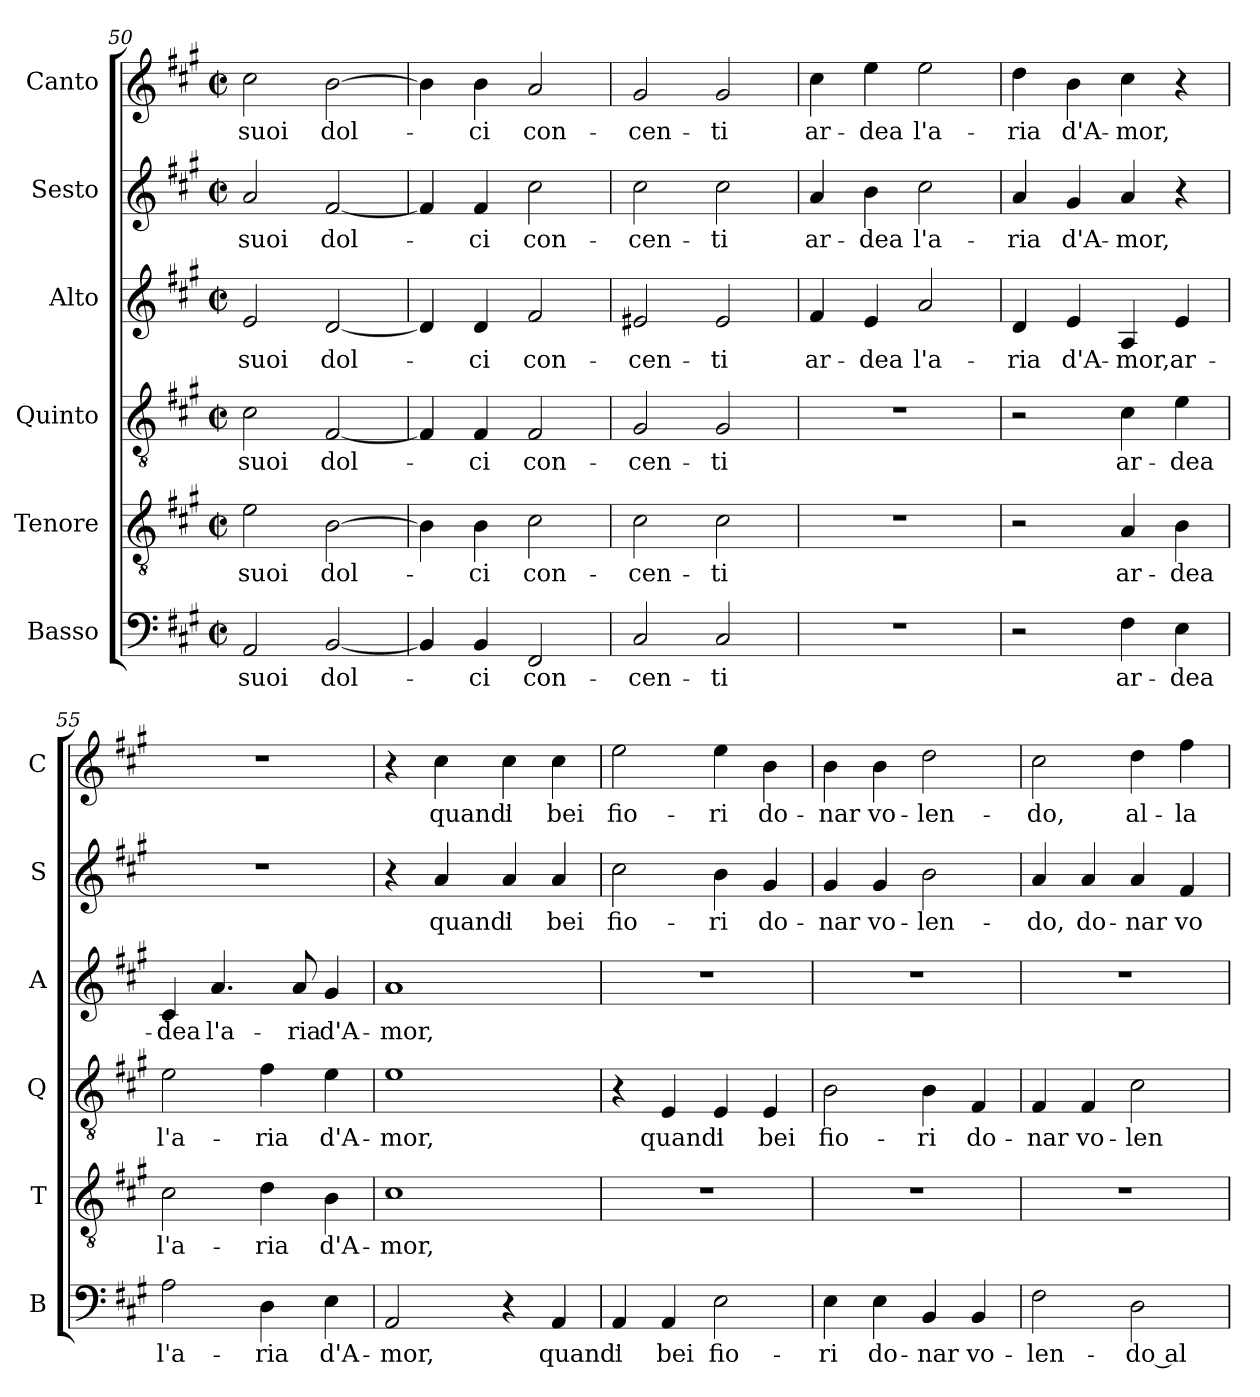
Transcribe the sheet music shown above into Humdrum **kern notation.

**kern	**text	**kern	**text	**kern	**text	**kern	**text	**kern	**text	**kern	**text
*part6	*part6	*part5	*part5	*part4	*part4	*part3	*part3	*part2	*part2	*part1	*part1
*staff6	*staff6	*staff5	*staff5	*staff4	*staff4	*staff3	*staff3	*staff2	*staff2	*staff1	*staff1
*I"Basso	*	*I"Tenore	*	*I"Quinto	*	*I"Alto	*	*I"Sesto	*	*I"Canto	*
*I'B	*	*I'T	*	*I'Q	*	*I'A	*	*I'S	*	*I'C	*
*clefF4	*	*clefGv2	*	*clefGv2	*	*clefG2	*	*clefG2	*	*clefG2	*
*k[f#c#g#]	*	*k[f#c#g#]	*	*k[f#c#g#]	*	*k[f#c#g#]	*	*k[f#c#g#]	*	*k[f#c#g#]	*
*A:	*	*A:	*	*A:	*	*A:	*	*A:	*	*A:	*
*M2/2	*	*M2/2	*	*M2/2	*	*M2/2	*	*M2/2	*	*M2/2	*
*met(c|)	*	*met(c|)	*	*met(c|)	*	*met(c|)	*	*met(c|)	*	*met(c|)	*
=50	=50	=50	=50	=50	=50	=50	=50	=50	=50	=50	=50
!	!LO:LY:b	!	!LO:LY:b	!	!LO:LY:b	!	!LO:LY:b	!	!LO:LY:b	!	!LO:LY:b
2AA/	suoi	2e\	suoi	2c#\	suoi	2e/	suoi	2a/	suoi	2cc#\	suoi
!	!LO:LY:b	!	!LO:LY:b	!	!LO:LY:b	!	!LO:LY:b	!	!LO:LY:b	!	!LO:LY:b
[2BB/	dol-	[2B\	dol-	[2F#/	dol-	[2d/	dol-	[2f#/	dol-	[2b\	dol-
=51	=51	=51	=51	=51	=51	=51	=51	=51	=51	=51	=51
4BB/]	.	4B\]	.	4F#/]	.	4d/]	.	4f#/]	.	4b\]	.
!	!LO:LY:b	!	!LO:LY:b	!	!LO:LY:b	!	!LO:LY:b	!	!LO:LY:b	!	!LO:LY:b
4BB/	-ci	4B\	-ci	4F#/	-ci	4d/	-ci	4f#/	-ci	4b\	-ci
!	!LO:LY:b	!	!LO:LY:b	!	!LO:LY:b	!	!LO:LY:b	!	!LO:LY:b	!	!LO:LY:b
2FF#/	con-	2c#\	con-	2F#/	con-	2f#/	con-	2cc#\	con-	2a/	con-
=52	=52	=52	=52	=52	=52	=52	=52	=52	=52	=52	=52
!	!LO:LY:b	!	!LO:LY:b	!	!LO:LY:b	!	!LO:LY:b	!	!LO:LY:b	!	!LO:LY:b
2C#/	-cen-	2c#\	-cen-	2G#/	-cen-	2e#X/	-cen-	2cc#\	-cen-	2g#/	-cen-
!	!LO:LY:b	!	!LO:LY:b	!	!LO:LY:b	!	!LO:LY:b	!	!LO:LY:b	!	!LO:LY:b
2C#/	-ti	2c#\	-ti	2G#/	-ti	2e#/	-ti	2cc#\	-ti	2g#/	-ti
=53	=53	=53	=53	=53	=53	=53	=53	=53	=53	=53	=53
!	!	!	!	!	!	!	!LO:LY:b	!	!LO:LY:b	!	!LO:LY:b
1r	.	1r	.	1r	.	4f#/	ar-	4a/	ar-	4cc#\	ar-
!	!	!	!	!	!	!	!LO:LY:b	!	!LO:LY:b	!	!LO:LY:b
.	.	.	.	.	.	4e/	-dea	4b\	-dea	4ee\	-dea
!	!	!	!	!	!	!	!LO:LY:b	!	!LO:LY:b	!	!LO:LY:b
.	.	.	.	.	.	2a/	l'a-	2cc#\	l'a-	2ee\	l'a-
!!LO:LB:g=z
=54	=54	=54	=54	=54	=54	=54	=54	=54	=54	=54	=54
!	!	!	!	!	!	!	!LO:LY:b	!	!LO:LY:b	!	!LO:LY:b
2r	.	2r	.	2r	.	4d/	-ria	4a/	-ria	4dd\	-ria
!	!	!	!	!	!	!	!LO:LY:b	!	!LO:LY:b	!	!LO:LY:b
.	.	.	.	.	.	4e/	d'A-	4g#/	d'A-	4b\	d'A-
!	!LO:LY:b	!	!LO:LY:b	!	!LO:LY:b	!	!LO:LY:b	!	!LO:LY:b	!	!LO:LY:b
4F#\	ar-	4A/	ar-	4c#\	ar-	4A/	-mor,	4a/	-mor,	4cc#\	-mor,
!	!LO:LY:b	!	!LO:LY:b	!	!LO:LY:b	!	!LO:LY:b	!	!	!	!
4E\	-dea	4B\	-dea	4e\	-dea	4e/	ar-	4r	.	4r	.
=55	=55	=55	=55	=55	=55	=55	=55	=55	=55	=55	=55
!	!LO:LY:b	!	!LO:LY:b	!	!LO:LY:b	!	!LO:LY:b	!	!	!	!
2A\	l'a-	2c#\	l'a-	2e\	l'a-	4c#/	-dea	1r	.	1r	.
!	!	!	!	!	!	!	!LO:LY:b	!	!	!	!
.	.	.	.	.	.	4.a/	l'a-	.	.	.	.
!	!LO:LY:b	!	!LO:LY:b	!	!LO:LY:b	!	!	!	!	!	!
4D\	-ria	4d\	-ria	4f#\	-ria	.	.	.	.	.	.
!	!	!	!	!	!	!	!LO:LY:b	!	!	!	!
.	.	.	.	.	.	8a/	-ria	.	.	.	.
!	!LO:LY:b	!	!LO:LY:b	!	!LO:LY:b	!	!LO:LY:b	!	!	!	!
4E\	d'A-	4B\	d'A-	4e\	d'A-	4g#/	d'A-	.	.	.	.
=56	=56	=56	=56	=56	=56	=56	=56	=56	=56	=56	=56
!	!LO:LY:b	!	!LO:LY:b	!	!LO:LY:b	!	!LO:LY:b	!	!	!	!
2AA/	-mor,	1c#	-mor,	1e	-mor,	1a	-mor,	4r	.	4r	.
!	!	!	!	!	!	!	!	!	!LO:LY:b	!	!LO:LY:b
.	.	.	.	.	.	.	.	4a/	quand'	4cc#\	quand'
!	!	!	!	!	!	!	!	!	!LO:LY:b	!	!LO:LY:b
4r	.	.	.	.	.	.	.	4a/	i	4cc#\	i
!	!LO:LY:b	!	!	!	!	!	!	!	!LO:LY:b	!	!LO:LY:b
4AA/	quand'	.	.	.	.	.	.	4a/	bei	4cc#\	bei
=57	=57	=57	=57	=57	=57	=57	=57	=57	=57	=57	=57
!	!LO:LY:b	!	!	!	!	!	!	!	!LO:LY:b	!	!LO:LY:b
4AA/	i	1r	.	4r	.	1r	.	2cc#\	fio-	2ee\	fio-
!	!LO:LY:b	!	!	!	!LO:LY:b	!	!	!	!	!	!
4AA/	bei	.	.	4E/	quand'	.	.	.	.	.	.
!	!LO:LY:b	!	!	!	!LO:LY:b	!	!	!	!LO:LY:b	!	!LO:LY:b
2E\	fio-	.	.	4E/	i	.	.	4b\	-ri	4ee\	-ri
!	!	!	!	!	!LO:LY:b	!	!	!	!LO:LY:b	!	!LO:LY:b
.	.	.	.	4E/	bei	.	.	4g#/	do-	4b\	do-
=58	=58	=58	=58	=58	=58	=58	=58	=58	=58	=58	=58
!	!LO:LY:b	!	!	!	!LO:LY:b	!	!	!	!LO:LY:b	!	!LO:LY:b
4E\	-ri	1r	.	2B\	fio-	1r	.	4g#/	-nar	4b\	-nar
!	!LO:LY:b	!	!	!	!	!	!	!	!LO:LY:b	!	!LO:LY:b
4E\	do-	.	.	.	.	.	.	4g#/	vo-	4b\	vo-
!	!LO:LY:b	!	!	!	!LO:LY:b	!	!	!	!LO:LY:b	!	!LO:LY:b
4BB/	-nar	.	.	4B\	-ri	.	.	2b\	-len-	2dd\	-len-
!	!LO:LY:b	!	!	!	!LO:LY:b	!	!	!	!	!	!
4BB/	vo-	.	.	4F#/	do-	.	.	.	.	.	.
=59	=59	=59	=59	=59	=59	=59	=59	=59	=59	=59	=59
!	!LO:LY:b	!	!	!	!LO:LY:b	!	!	!	!LO:LY:b	!	!LO:LY:b
2F#\	-len-	1r	.	4F#/	-nar	1r	.	4a/	-do,	2cc#\	-do,
!	!	!	!	!	!LO:LY:b	!	!	!	!LO:LY:b	!	!
.	.	.	.	4F#/	vo-	.	.	4a/	do-	.	.
!	!LO:LY:b	!	!	!	!LO:LY:b	!	!	!	!LO:LY:b	!	!LO:LY:b
2D\	-do al-	.	.	2c#\	-len-	.	.	4a/	-nar	4dd\	al-
!	!	!	!	!	!	!	!	!	!LO:LY:b	!	!LO:LY:b
.	.	.	.	.	.	.	.	4f#/	vo-	4ff#\	-la
=	=	=	=	=	=	=	=	=	=	=	=
*-	*-	*-	*-	*-	*-	*-	*-	*-	*-	*-	*-
